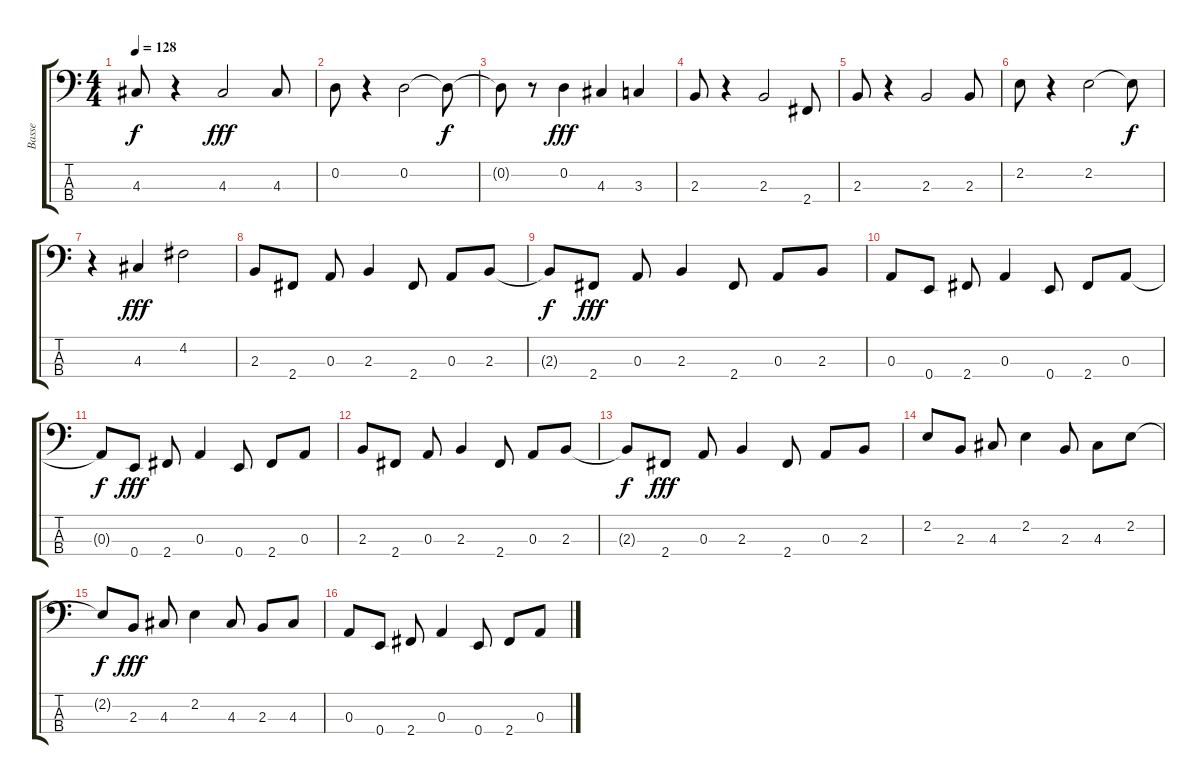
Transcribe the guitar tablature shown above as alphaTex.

\track ("Basse" "Basse") {instrument electricbassfinger}
\staff {score tabs}
\tuning (G2 D2 A1 E1) {hide}
\ts (4 4)
\tempo 128
\clef f4
\ks c
4.3.8{dy f} r.4 4.3.2{dy fff} 4.3.8 |
0.2.8 r.4 0.2.2 0.2{t}.8{dy f} |
0.2{t}.8 r.8 0.2.4{dy fff} 4.3.4 3.3.4 |
2.3.8 r.4 2.3.2 2.4.8 |
2.3.8 r.4 2.3.2 2.3.8 |
2.2.8 r.4 2.2.2 2.2{t}.8{dy f} |
r.4 4.3.4{dy fff} 4.2.2 |
2.3.8 2.4.8 0.3.8 2.3.4 2.4.8 0.3.8 2.3.8 |
2.3{t}.8{dy f} 2.4.8{dy fff} 0.3.8 2.3.4 2.4.8 0.3.8 2.3.8 |
0.3.8 0.4.8 2.4.8 0.3.4 0.4.8 2.4.8 0.3.8 |
0.3{t}.8{dy f} 0.4.8{dy fff} 2.4.8 0.3.4 0.4.8 2.4.8 0.3.8 |
2.3.8 2.4.8 0.3.8 2.3.4 2.4.8 0.3.8 2.3.8 |
2.3{t}.8{dy f} 2.4.8{dy fff} 0.3.8 2.3.4 2.4.8 0.3.8 2.3.8 |
2.2.8 2.3.8 4.3.8 2.2.4 2.3.8 4.3.8 2.2.8 |
2.2{t}.8{dy f} 2.3.8{dy fff} 4.3.8 2.2.4 4.3.8 2.3.8 4.3.8 |
0.3.8 0.4.8 2.4.8 0.3.4 0.4.8 2.4.8 0.3.8
